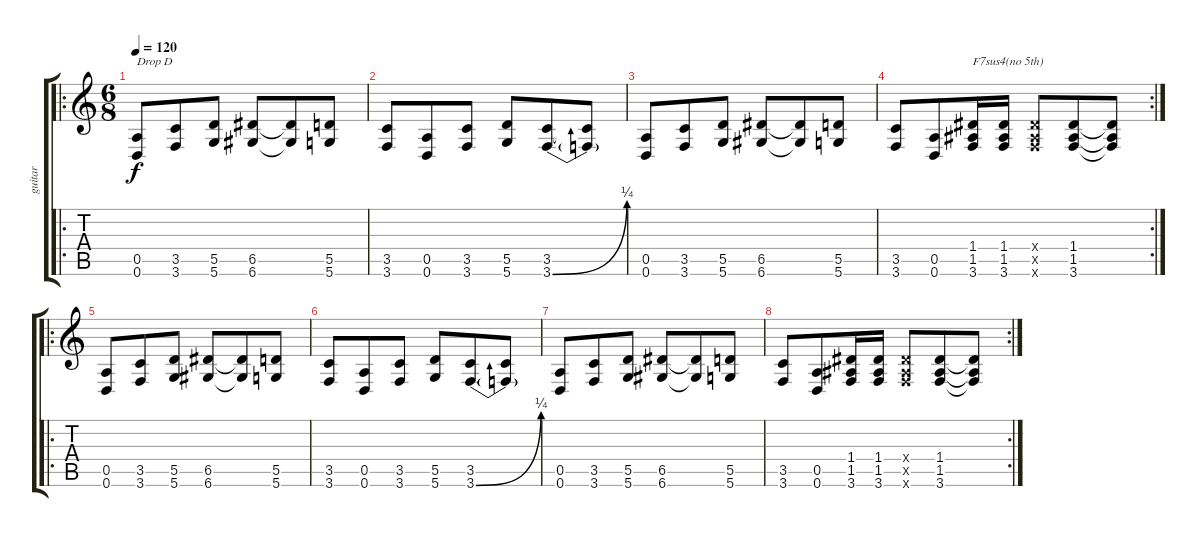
\track ("guitar" "guitar") {instrument overdrivenguitar}
\staff {score tabs}
\tuning (D4 A3 G3 D3 A2 D2) {hide}
\ro
\ts (6 8)
\tempo 120
\clef g2
\ks c
(0.5 0.6).8{txt "Drop D" dy f instrument overdrivenguitar} (3.5 3.6).8 (5.5 5.6).8 (6.5 6.6).8 (6.5{t} 6.6{t}).8 (5.5 5.6).8 |
(3.5 3.6).8 (0.5 0.6).8 (3.5 3.6).8 (5.5 5.6).8 (3.5 3.6{be (bend 0 0 60 1)}).8 (3.5{t} 3.6{t}).8 |
(0.5 0.6).8 (3.5 3.6).8 (5.5 5.6).8 (6.5 6.6).8 (6.5{t} 6.6{t}).8 (5.5 5.6).8 |
\rc 2
(3.5 3.6).8 (0.5 0.6).8 (1.4 1.5 3.6).16{txt "F7sus4(no 5th)"} (1.4 1.5 3.6).16 (1.4{x} 1.5{x} 3.6{x}).8 (1.4 1.5 3.6).8 (1.4{t} 1.5{t} 3.6{t}).8 |
\ro
(0.5 0.6).8 (3.5 3.6).8 (5.5 5.6).8 (6.5 6.6).8 (6.5{t} 6.6{t}).8 (5.5 5.6).8 |
(3.5 3.6).8 (0.5 0.6).8 (3.5 3.6).8 (5.5 5.6).8 (3.5 3.6{be (bend 0 0 60 1)}).8 (3.5{t} 3.6{t}).8 |
(0.5 0.6).8 (3.5 3.6).8 (5.5 5.6).8 (6.5 6.6).8 (6.5{t} 6.6{t}).8 (5.5 5.6).8 |
\rc 2
(3.5 3.6).8 (0.5 0.6).8 (1.4 1.5 3.6).16 (1.4 1.5 3.6).16 (1.4{x} 1.5{x} 3.6{x}).8 (1.4 1.5 3.6).8 (1.4{t} 1.5{t} 3.6{t}).8
